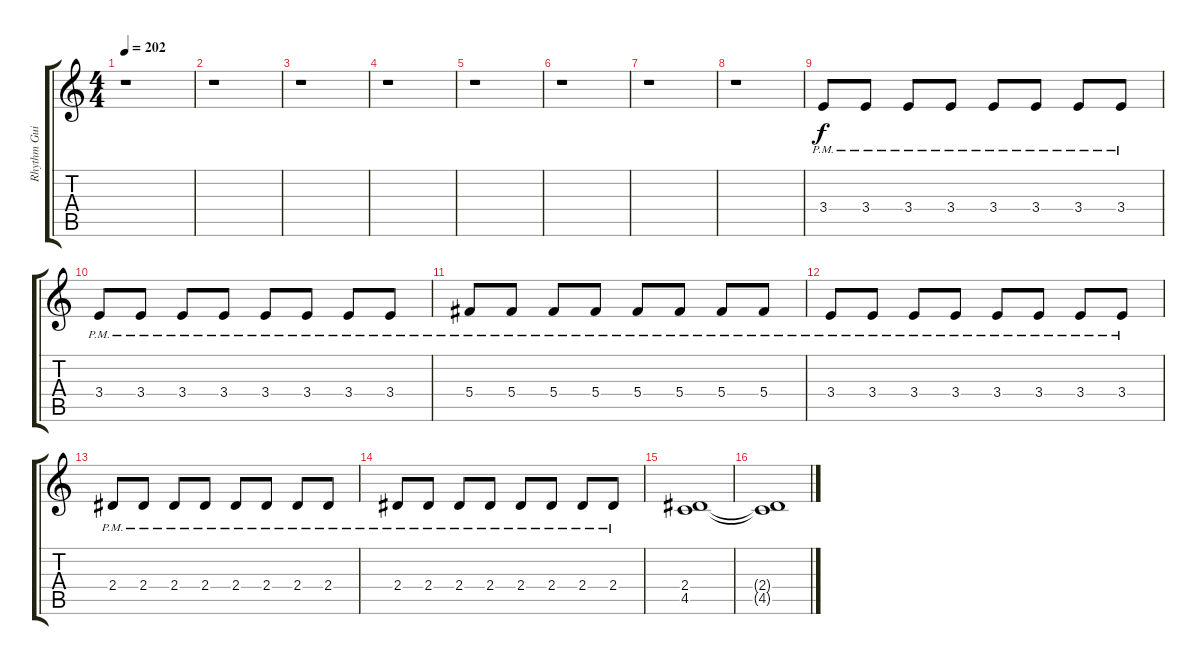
\track ("Rhythm Guitar 2" "Rhythm Gui") {instrument distortionguitar}
\staff {score tabs}
\tuning (Eb4 Bb3 Gb3 Db3 Ab2 Db2) {hide}
\ts (4 4)
\tempo 202
\clef g2
\ks c
r.1{dy f} |
r.1 |
r.1 |
r.1 |
r.1 |
r.1 |
r.1 |
r.1 |
3.4{pm}.8 3.4{pm}.8 3.4{pm}.8 3.4{pm}.8 3.4{pm}.8 3.4{pm}.8 3.4{pm}.8 3.4{pm}.8 |
3.4{pm}.8 3.4{pm}.8 3.4{pm}.8 3.4{pm}.8 3.4{pm}.8 3.4{pm}.8 3.4{pm}.8 3.4{pm}.8 |
5.4{pm}.8 5.4{pm}.8 5.4{pm}.8 5.4{pm}.8 5.4{pm}.8 5.4{pm}.8 5.4{pm}.8 5.4{pm}.8 |
3.4{pm}.8 3.4{pm}.8 3.4{pm}.8 3.4{pm}.8 3.4{pm}.8 3.4{pm}.8 3.4{pm}.8 3.4{pm}.8 |
2.4{pm}.8 2.4{pm}.8 2.4{pm}.8 2.4{pm}.8 2.4{pm}.8 2.4{pm}.8 2.4{pm}.8 2.4{pm}.8 |
2.4{pm}.8 2.4{pm}.8 2.4{pm}.8 2.4{pm}.8 2.4{pm}.8 2.4{pm}.8 2.4{pm}.8 2.4{pm}.8 |
(2.4 4.5).1 |
(2.4{t} 4.5{t}).1
